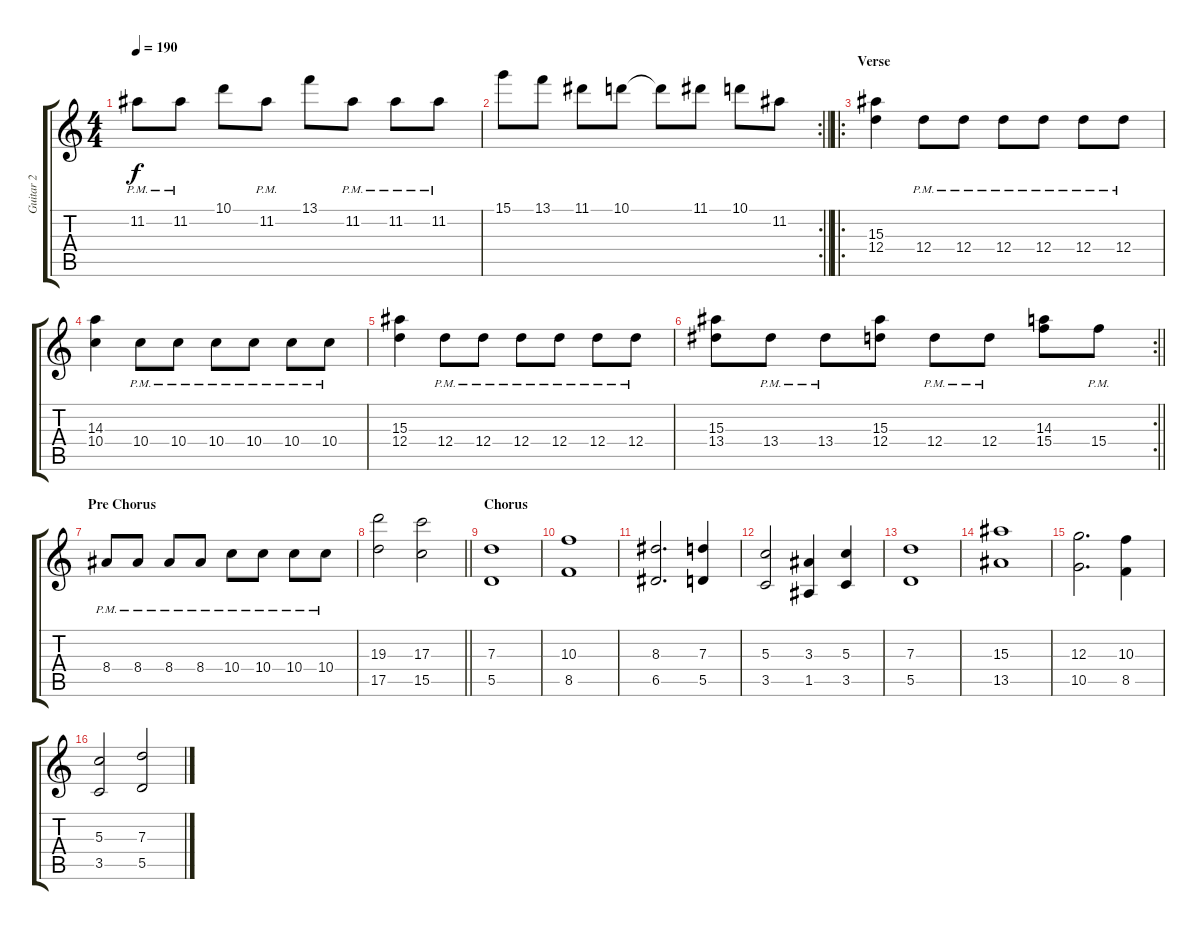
\track ("Guitar 2" "Guitar 2") {instrument distortionguitar}
\staff {score tabs}
\tuning (E4 B3 G3 D3 A2 D2) {hide}
\ts (4 4)
\tempo 190
\clef g2
\ks c
11.2{pm}.8{dy f} 11.2{pm}.8 10.1.8 11.2{pm}.8 13.1.8 11.2{pm}.8 11.2{pm}.8 11.2{pm}.8 |
\rc 2
\barLineRight lightlight
15.1.8 13.1.8 11.1.8 10.1.8 10.1{t}.8 11.1.8 10.1.8 11.2.8 |
\ro
\section ("" "Verse")
(15.3 12.4).4 12.4{pm}.8 12.4{pm}.8 12.4{pm}.8 12.4{pm}.8 12.4{pm}.8 12.4{pm}.8 |
(14.3 10.4).4 10.4{pm}.8 10.4{pm}.8 10.4{pm}.8 10.4{pm}.8 10.4{pm}.8 10.4{pm}.8 |
(15.3 12.4).4 12.4{pm}.8 12.4{pm}.8 12.4{pm}.8 12.4{pm}.8 12.4{pm}.8 12.4{pm}.8 |
\rc 2
\barLineRight lightlight
(15.3 13.4).8 13.4{pm}.8 13.4{pm}.8 (15.3 12.4).8 12.4{pm}.8 12.4{pm}.8 (14.3 15.4).8 15.4{pm}.8 |
\section ("" "Pre Chorus")
8.4{pm}.8 8.4{pm}.8 8.4{pm}.8 8.4{pm}.8 10.4{pm}.8 10.4{pm}.8 10.4{pm}.8 10.4{pm}.8 |
\barLineRight lightlight
(19.3 17.5).2 (17.3 15.5).2 |
\section ("" "Chorus")
(7.3 5.5).1 |
(10.3 8.5).1 |
(8.3 6.5).2{d} (7.3 5.5).4 |
(5.3 3.5).2 (3.3 1.5).4 (5.3 3.5).4 |
(7.3 5.5).1 |
(15.3 13.5).1 |
(12.3 10.5).2{d} (10.3 8.5).4 |
(5.3 3.5).2 (7.3 5.5).2
